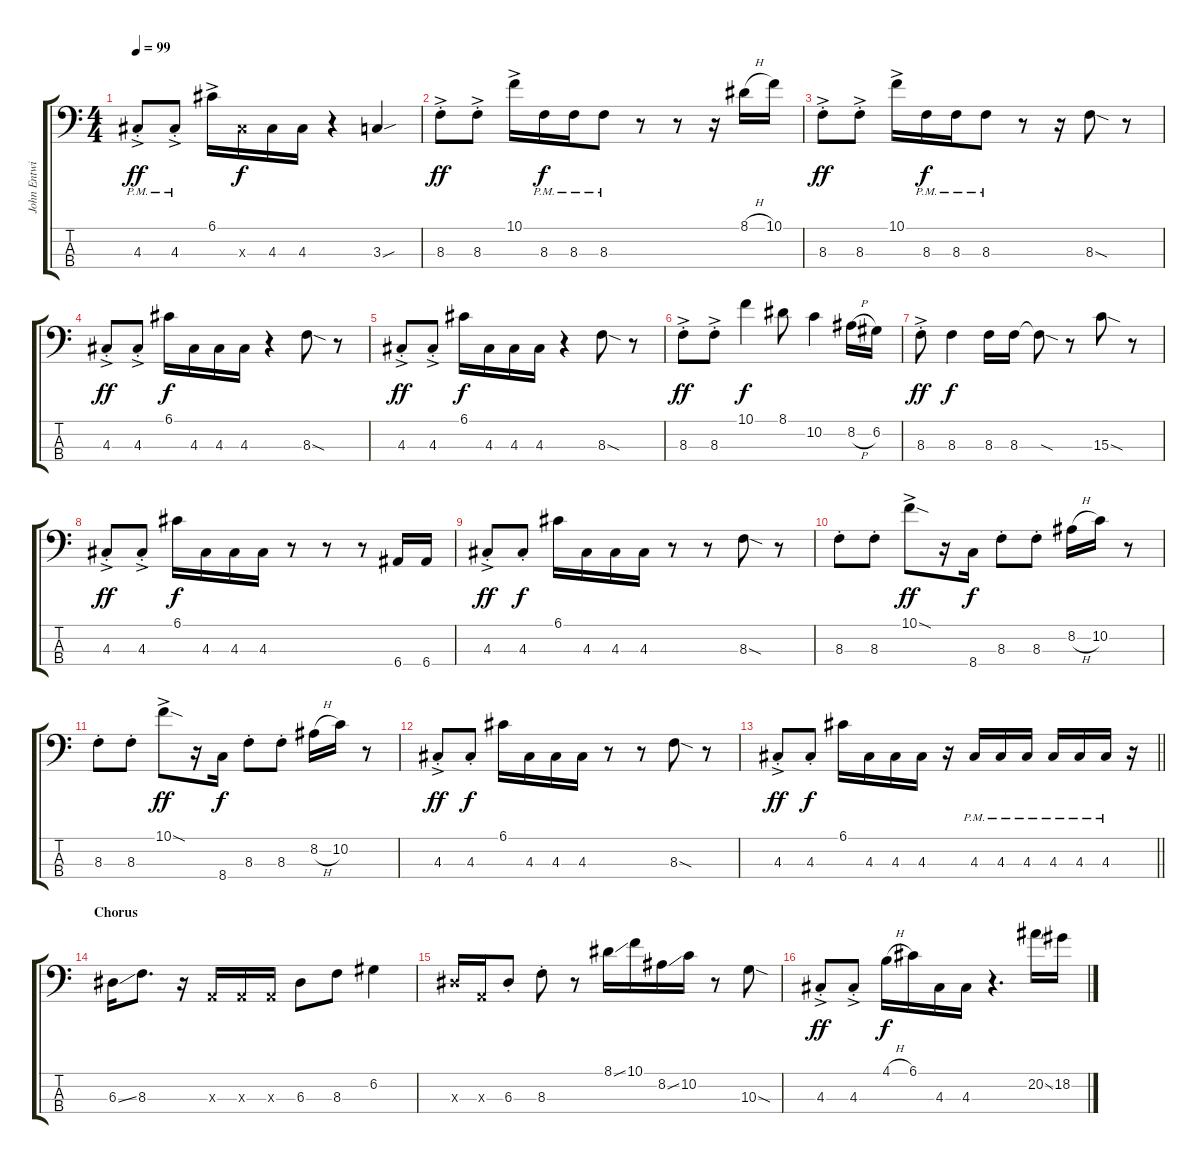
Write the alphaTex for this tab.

\track ("John Entwistle" "John Entwi") {instrument slapbass2}
\staff {score tabs}
\tuning (G2 D2 A1 E1) {hide}
\ts (4 4)
\tempo 99
\clef f4
\ks c
4.3{ac pm st}.8{dy ff} 4.3{ac pm st}.8 6.1{ac}.16 4.3{x}.16{dy f} 4.3.16 4.3.16 r.4 3.3{sou}.4 |
8.3{ac st}.8{dy ff} 8.3{ac st}.8 10.1{ac}.16 8.3{pm}.16{dy f} 8.3{pm}.16 8.3{pm}.8 r.8 r.8 r.16 8.1{h}.16 10.1.16 |
8.3{ac st}.8{dy ff} 8.3{ac st}.8 10.1{ac}.16 8.3{pm}.16{dy f} 8.3{pm}.16 8.3{pm}.8 r.8 r.16 8.3{sod}.8 r.8 |
4.3{ac st}.8{dy ff} 4.3{ac st}.8 6.1.16{dy f} 4.3.16 4.3.16 4.3.16 r.4 8.3{sod}.8 r.8 |
4.3{ac st}.8{dy ff} 4.3{ac st}.8 6.1.16{dy f} 4.3.16 4.3.16 4.3.16 r.4 8.3{sod}.8 r.8 |
8.3{ac st}.8{dy ff} 8.3{ac st}.8 10.1.4{dy f} 8.1.8 10.2.4 8.2{h}.16 6.2.16 |
8.3{ac st}.8{dy ff} 8.3.4{dy f} 8.3.16 8.3.16 8.3{sod t}.8 r.8 15.3{sod}.8 r.8 |
4.3{ac st}.8{dy ff} 4.3{ac st}.8 6.1.16{dy f} 4.3.16 4.3.16 4.3.16 r.8 r.8 r.8 6.4.16 6.4.16 |
4.3{ac st}.8{dy ff} 4.3{st}.8{dy f} 6.1.16 4.3.16 4.3.16 4.3.16 r.8 r.8 8.3{sod}.8 r.8 |
8.3{st}.8 8.3{st}.8 10.1{sod ac}.8{dy ff} r.16 8.4.16{dy f} 8.3{st}.8 8.3{st}.8 8.2{h}.16 10.2.16 r.8 |
8.3{st}.8 8.3{st}.8 10.1{sod ac}.8{dy ff} r.16 8.4.16{dy f} 8.3{st}.8 8.3{st}.8 8.2{h}.16 10.2.16 r.8 |
4.3{ac st}.8{dy ff} 4.3{st}.8{dy f} 6.1.16 4.3.16 4.3.16 4.3.16 r.8 r.8 8.3{sod}.8 r.8 |
\barLineRight lightlight
4.3{ac st}.8{dy ff} 4.3{st}.8{dy f} 6.1.16 4.3.16 4.3.16 4.3.16 r.16 4.3{pm}.16 4.3{pm}.16 4.3{pm}.16 4.3{pm}.16 4.3{pm}.16 4.3{pm}.16 r.16 |
\section ("" "Chorus")
6.3{ss}.16 8.3.8{d} r.16 0.3{x}.16 0.3{x}.16 0.3{x}.16 6.3.8 8.3.8 6.2.4 |
6.3{x}.16 0.3{x}.16 6.3{st}.8 8.3{st}.8 r.8 8.1{ss}.16 10.1.16 8.2{ss}.16 10.2.16 r.8 10.3{sod}.8 |
4.3{ac st}.8{dy ff} 4.3{ac st}.8 4.1{h}.16{dy f} 6.1.16 4.3.16 4.3.16 r.4{d} 20.2{ss}.16 18.2{ss}.16
